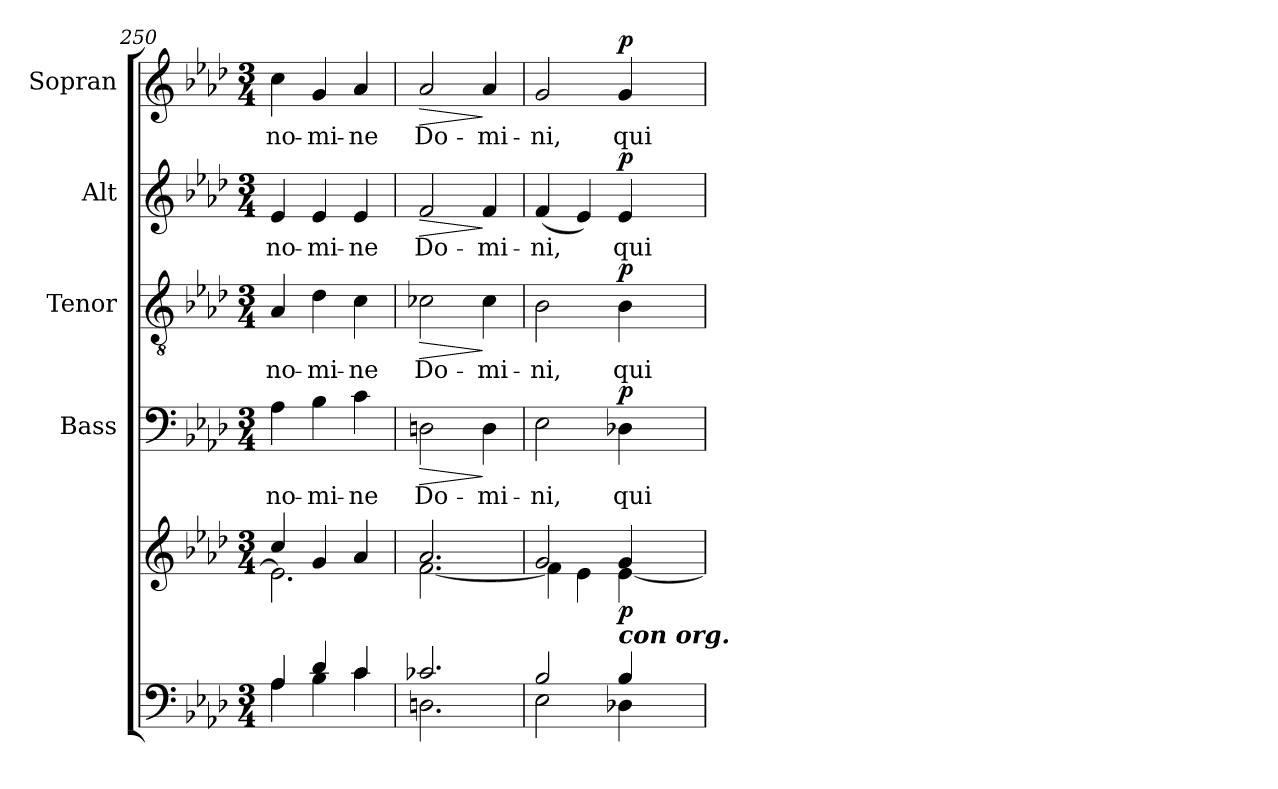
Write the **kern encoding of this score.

**kern	**kern	**dynam	**kern	**text	**dynam	**kern	**text	**dynam	**kern	**text	**dynam	**kern	**text	**dynam
*part5	*part5	*part5	*part4	*part4	*part4	*part3	*part3	*part3	*part2	*part2	*part2	*part1	*part1	*part1
*staff6	*staff5	*staff5/6	*staff4	*staff4	*staff4	*staff3	*staff3	*staff3	*staff2	*staff2	*staff2	*staff1	*staff1	*staff1
*	*	*	*I"Bass	*	*	*I"Tenor	*	*	*I"Alt	*	*	*I"Sopran	*	*
*	*	*	*I'B.	*	*	*I'T.	*	*	*I'A.	*	*	*I'S.	*	*
*clefF4	*clefG2	*	*clefF4	*	*	*clefGv2	*	*	*clefG2	*	*	*clefG2	*	*
*k[b-e-a-d-]	*k[b-e-a-d-]	*	*k[b-e-a-d-]	*	*	*k[b-e-a-d-]	*	*	*k[b-e-a-d-]	*	*	*k[b-e-a-d-]	*	*
*A-:	*A-:	*	*A-:	*	*	*A-:	*	*	*A-:	*	*	*A-:	*	*
*M3/4	*M3/4	*	*M3/4	*	*	*M3/4	*	*	*M3/4	*	*	*M3/4	*	*
=250	=250	=250	=250	=250	=250	=250	=250	=250	=250	=250	=250	=250	=250	=250
*^	*^	*	*	*	*	*	*	*	*	*	*	*	*	*
!	!	!	!	!	!	!LO:LY:b	!	!	!LO:LY:b	!	!	!LO:LY:b	!	!	!LO:LY:b	!
4A-/	4A-\	4cc/	2.e-\]	.	4A-\	no-	.	4A-/	no-	.	4e-/	no-	.	4cc\	no-	.
!	!	!	!	!	!	!LO:LY:b	!	!	!LO:LY:b	!	!	!LO:LY:b	!	!	!LO:LY:b	!
4d-/	4B-\	4g/	.	.	4B-\	-mi-	.	4d-\	-mi-	.	4e-/	-mi-	.	4g/	-mi-	.
!	!	!	!	!	!	!LO:LY:b	!	!	!LO:LY:b	!	!	!LO:LY:b	!	!	!LO:LY:b	!
4c/	4c\	4a-/	.	.	4c\	-ne	.	4c\	-ne	.	4e-/	-ne	.	4a-/	-ne	.
=251	=251	=251	=251	=251	=251	=251	=251	=251	=251	=251	=251	=251	=251	=251	=251	=251
!	!	!	!	!	!	!LO:LY:b	!LO:HP:b	!	!LO:LY:b	!LO:HP:b	!	!LO:LY:b	!LO:HP:b	!	!LO:LY:b	!LO:HP:b
2.c-X/	2.Dn\	2.a-/	[<2.f\	.	2Dn\	Do-	>	2c-X\	Do-	>	2f/	Do-	>	2a-/	Do-	>
!	!	!	!	!	!	!LO:LY:b	!	!	!LO:LY:b	!	!	!LO:LY:b	!	!	!LO:LY:b	!
.	.	.	.	.	4D\	-mi-	]	4c-\	-mi-	]	4f/	-mi-	]	4a-/	-mi-	]
=252	=252	=252	=252	=252	=252	=252	=252	=252	=252	=252	=252	=252	=252	=252	=252	=252
!	!	!	!	!	!	!LO:LY:b	!	!	!LO:LY:b	!	!	!LO:LY:b	!	!	!LO:LY:b	!
2B-/	2E-\	2g/	4f\]	.	2E-\	-ni,	.	2B-\	-ni,	.	(<4f/	-ni,	.	2g/	-ni,	.
.	.	.	4e-\	.	.	.	.	.	.	.	4e-/)	.	.	.	.	.
!	!	!LO:TX:b:Bi:t=con org.	!	!	!	!	!	!	!	!	!	!	!	!	!	!
!	!	!	!	!LO:DY:b	!	!LO:LY:b	!LO:DY:a	!	!LO:LY:b	!LO:DY:a	!	!LO:LY:b	!LO:DY:a	!	!LO:LY:b	!LO:DY:a
4B-/	4D-X\	4g/	[<4e-\	p	4D-X\	qui	p	4B-\	qui	p	4e-/	qui	p	4g/	qui	p
*v	*v	*	*	*	*	*	*	*	*	*	*	*	*	*	*	*
*	*v	*v	*	*	*	*	*	*	*	*	*	*	*	*	*
=	=	=	=	=	=	=	=	=	=	=	=	=	=	=
*-	*-	*-	*-	*-	*-	*-	*-	*-	*-	*-	*-	*-	*-	*-
